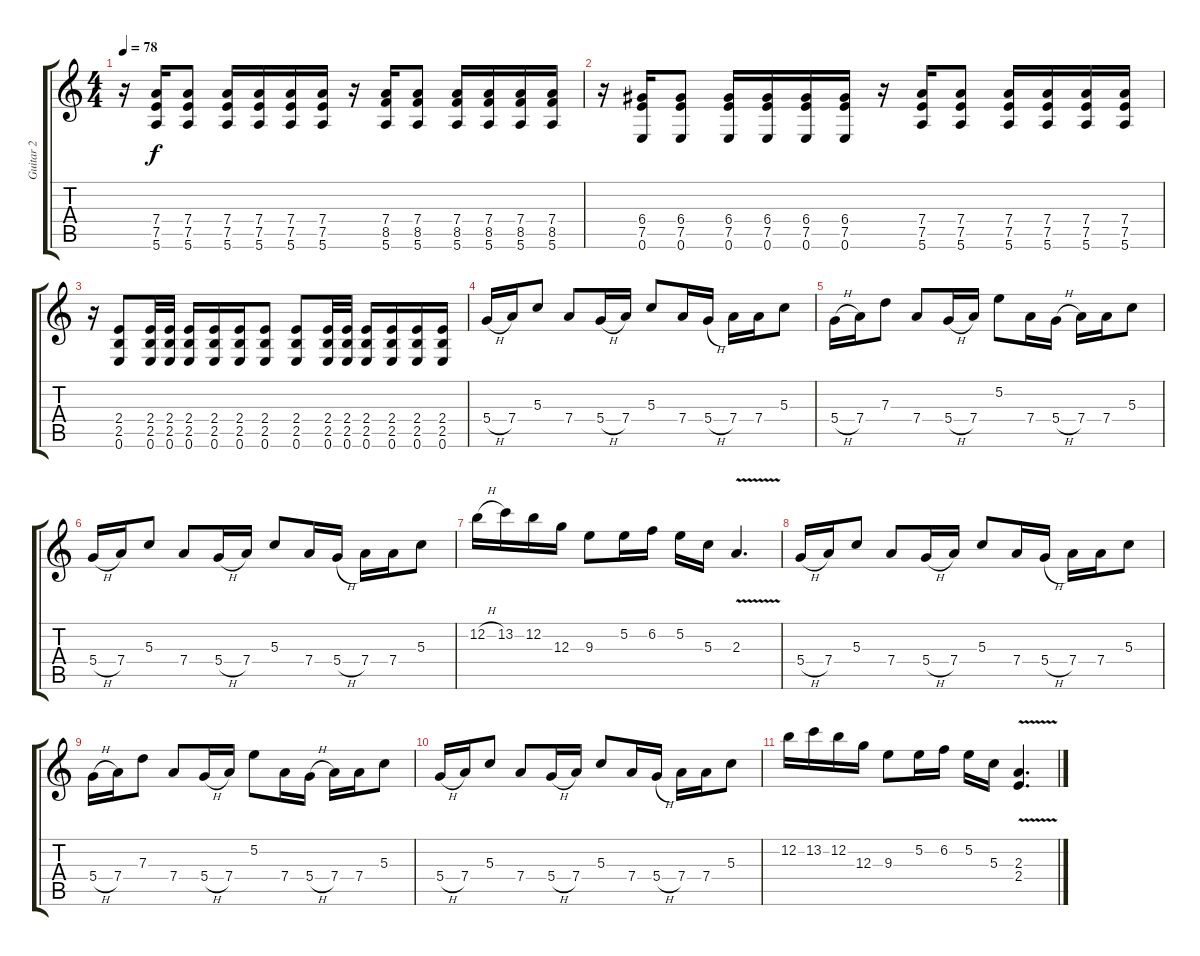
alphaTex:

\track ("Guitar 2" "Guitar 2") {instrument distortionguitar}
\staff {score tabs}
\tuning (E4 B3 G3 D3 A2 E2) {hide}
\ts (4 4)
\tempo 78
\clef g2
\ks c
r.16{dy f} (7.4 7.5 5.6).16 (7.4 7.5 5.6).8 (7.4 7.5 5.6).16 (7.4 7.5 5.6).16 (7.4 7.5 5.6).16 (7.4 7.5 5.6).16 r.16 (7.4 8.5 5.6).16 (7.4 8.5 5.6).8 (7.4 8.5 5.6).16 (7.4 8.5 5.6).16 (7.4 8.5 5.6).16 (7.4 8.5 5.6).16 |
r.16 (6.4 7.5 0.6).16 (6.4 7.5 0.6).8 (6.4 7.5 0.6).16 (6.4 7.5 0.6).16 (6.4 7.5 0.6).16 (6.4 7.5 0.6).16 r.16 (7.4 7.5 5.6).16 (7.4 7.5 5.6).8 (7.4 7.5 5.6).16 (7.4 7.5 5.6).16 (7.4 7.5 5.6).16 (7.4 7.5 5.6).16 |
r.16 (2.4 2.5 0.6).8 (2.4 2.5 0.6).32 (2.4 2.5 0.6).32 (2.4 2.5 0.6).16 (2.4 2.5 0.6).16 (2.4 2.5 0.6).16 (2.4 2.5 0.6).8 (2.4 2.5 0.6).8 (2.4 2.5 0.6).32 (2.4 2.5 0.6).32 (2.4 2.5 0.6).16 (2.4 2.5 0.6).16 (2.4 2.5 0.6).16 (2.4 2.5 0.6).16 |
5.4{h}.16{balance 8} 7.4.16 5.3.8 7.4.8 5.4{h}.16 7.4.16 5.3.8 7.4.16 5.4{h}.16 7.4.16 7.4.16 5.3.8 |
5.4{h}.16 7.4.16 7.3.8 7.4.8 5.4{h}.16 7.4.16 5.2.8 7.4.16 5.4{h}.16 7.4.16 7.4.16 5.3.8 |
5.4{h}.16 7.4.16 5.3.8 7.4.8 5.4{h}.16 7.4.16 5.3.8 7.4.16 5.4{h}.16 7.4.16 7.4.16 5.3.8 |
12.2{h}.16 13.2.16 12.2.16 12.3.16 9.3.8 5.2.16 6.2.16 5.2.16 5.3.16 2.3{v}.4{d} |
5.4{h}.16 7.4.16 5.3.8 7.4.8 5.4{h}.16 7.4.16 5.3.8 7.4.16 5.4{h}.16 7.4.16 7.4.16 5.3.8 |
5.4{h}.16 7.4.16 7.3.8 7.4.8 5.4{h}.16 7.4.16 5.2.8 7.4.16 5.4{h}.16 7.4.16 7.4.16 5.3.8 |
5.4{h}.16 7.4.16 5.3.8 7.4.8 5.4{h}.16 7.4.16 5.3.8 7.4.16 5.4{h}.16 7.4.16 7.4.16 5.3.8 |
12.2.16 13.2.16 12.2.16 12.3.16 9.3.8 5.2.16 6.2.16 5.2.16 5.3.16 (2.3{v} 2.4).4{d}
